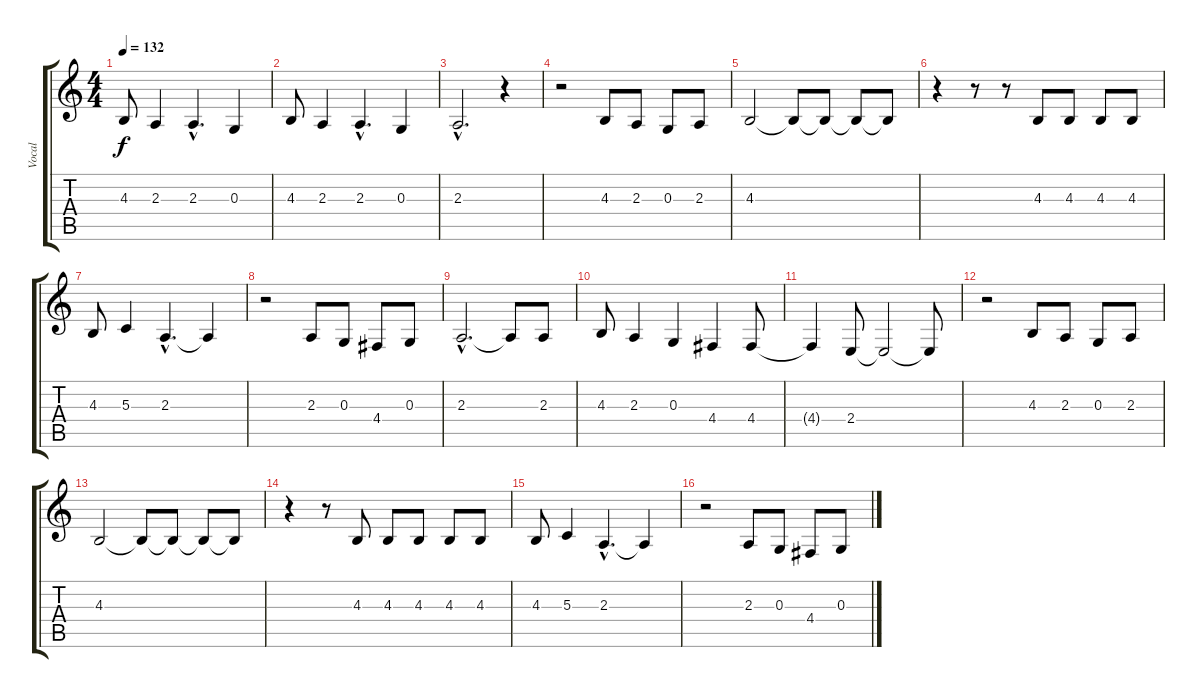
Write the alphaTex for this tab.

\track ("Vocal" "Vocal") {instrument cello}
\staff {score tabs}
\tuning (E4 B3 G3 D3 A2 E2) {hide}
\ts (4 4)
\tempo 132
\clef g2
\ks c
4.3.8{dy f} 2.3.4 2.3{hac}.4{d} 0.3.4 |
4.3.8 2.3.4 2.3{hac}.4{d} 0.3.4 |
2.3{hac}.2{d} r.4 |
r.2{volume 14} 4.3.8 2.3.8 0.3.8 2.3.8 |
4.3.2 4.3{t}.8 4.3{t}.8 4.3{t}.8 4.3{t}.8 |
r.4 r.8 r.8 4.3.8 4.3.8 4.3.8 4.3.8 |
4.3.8 5.3.4 2.3{hac}.4{d} 2.3{t}.4 |
r.2 2.3.8 0.3.8 4.4.8 0.3.8 |
2.3{hac}.2{d} 2.3{t}.8 2.3.8 |
4.3.8 2.3.4 0.3.4 4.4.4 4.4.8 |
4.4{t}.4 2.4.8 2.4{t}.2 2.4{t}.8 |
r.2{volume 14} 4.3.8 2.3.8 0.3.8 2.3.8 |
4.3.2 4.3{t}.8 4.3{t}.8 4.3{t}.8 4.3{t}.8 |
r.4 r.8 4.3.8 4.3.8 4.3.8 4.3.8 4.3.8 |
4.3.8 5.3.4 2.3{hac}.4{d} 2.3{t}.4 |
r.2 2.3.8 0.3.8 4.4.8 0.3.8
